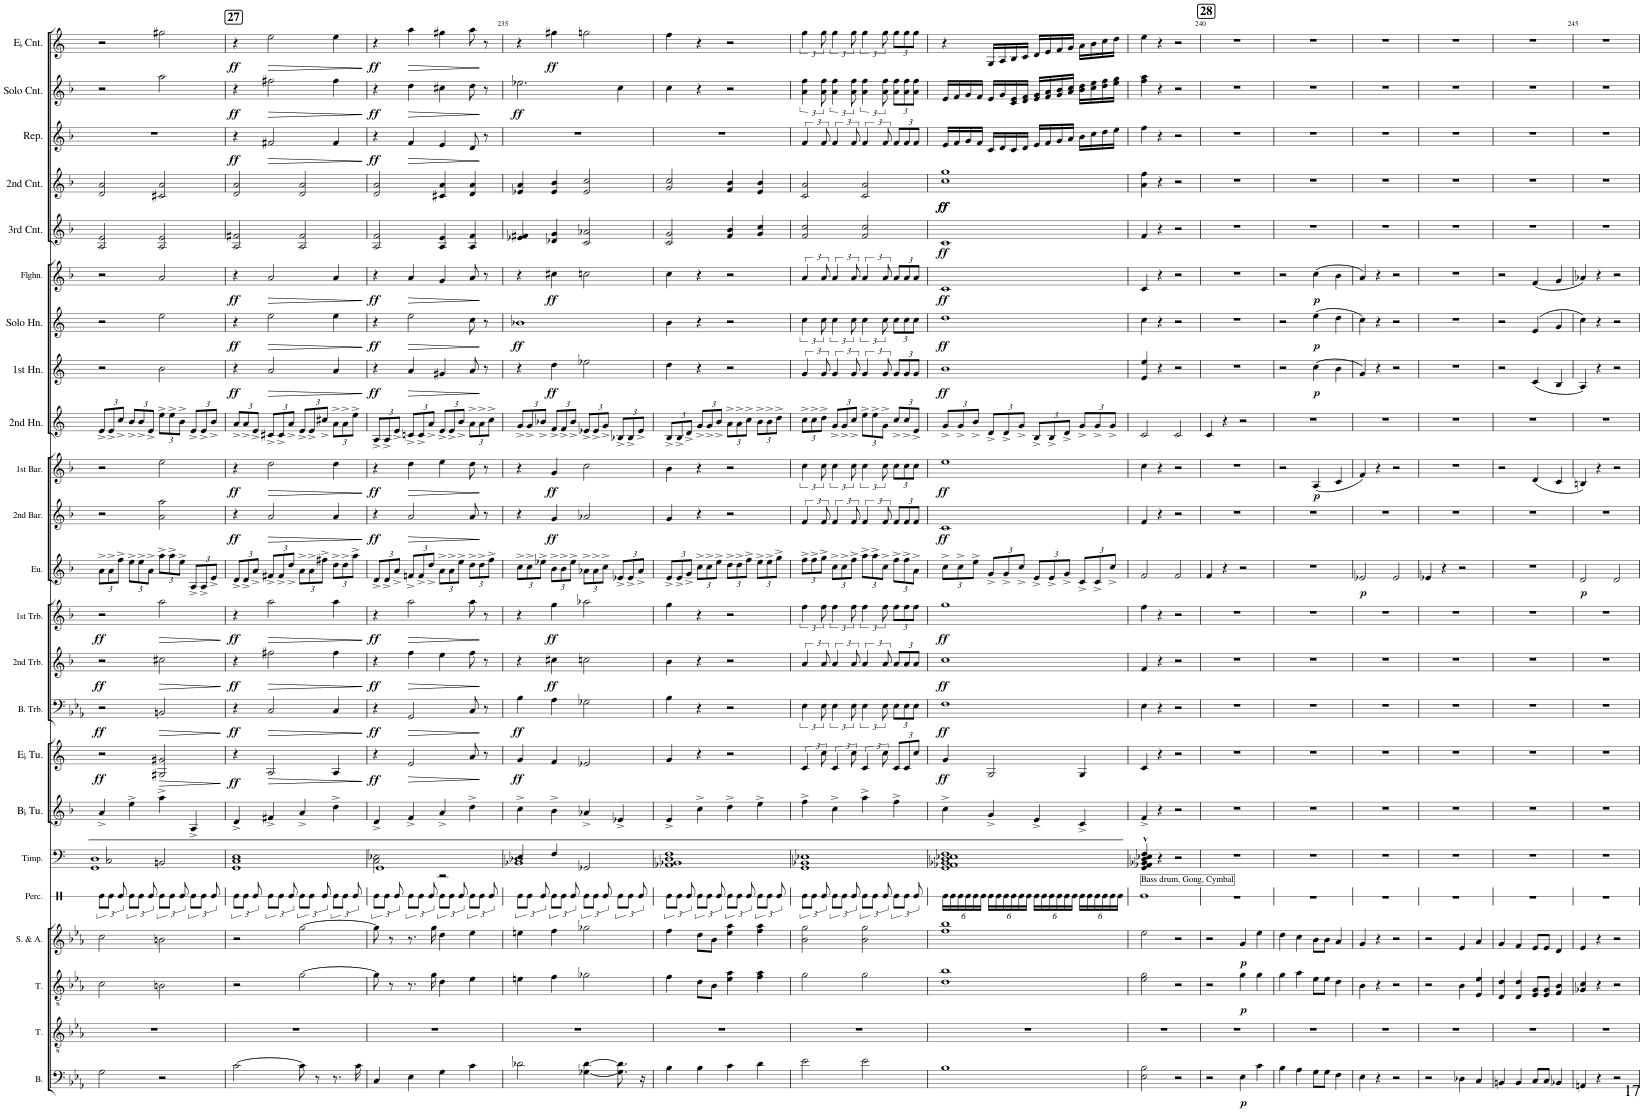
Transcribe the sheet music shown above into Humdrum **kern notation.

**kern	**dynam	**kern	**kern	**dynam	**kern	**dynam	**kern	**kern	**kern	**kern	**dynam	**kern	**dynam	**kern	**dynam	**kern	**dynam	**kern	**dynam	**kern	**dynam	**kern	**dynam	**kern	**kern	**dynam	**kern	**dynam	**kern	**dynam	**kern	**dynam	**kern	**dynam	**kern	**dynam	**kern	**dynam	**kern	**dynam
*part23	*part23	*part22	*part21	*part21	*part20	*part20	*part19	*part18	*part17	*part16	*part16	*part15	*part15	*part14	*part14	*part13	*part13	*part12	*part12	*part11	*part11	*part10	*part10	*part9	*part8	*part8	*part7	*part7	*part6	*part6	*part5	*part5	*part4	*part4	*part3	*part3	*part2	*part2	*part1	*part1
*staff23	*staff23	*staff22	*staff21	*staff21	*staff20	*staff20	*staff19	*staff18	*staff17	*staff16	*staff16	*staff15	*staff15	*staff14	*staff14	*staff13	*staff13	*staff12	*staff12	*staff11	*staff11	*staff10	*staff10	*staff9	*staff8	*staff8	*staff7	*staff7	*staff6	*staff6	*staff5	*staff5	*staff4	*staff4	*staff3	*staff3	*staff2	*staff2	*staff1	*staff1
*I"Bass	*	*I"Tenor	*I"Tenor	*	*I"Soprano Alto	*	*I"Percussion: Bass Drum, Gong, Cymbal	*I"6 Timpani	*I"BaccidentalFlat Tuba	*I"EaccidentalFlat Tuba	*	*I"Bass Trombone	*	*I"2nd Trombone	*	*I"1st Trombone	*	*I"Euphonium	*	*I"2nd Baritone	*	*I"1st Baritone	*	*I"2nd EaccidentalFlat Horn	*I"1st EaccidentalFlat Horn	*	*I"Solo EaccidentalFlat Horn	*	*I"Flugelhorn	*	*I"3rd BaccidentalFlat Cornet	*	*I"2nd BaccidentalFlat Cornet	*	*I"Repiano BaccidentalFlat Cornet	*	*I"Solo BaccidentalFlat Cornet	*	*I"EaccidentalFlat Cornet	*
*I'B.	*	*I'T.	*I'T.	*	*	*	*I'Perc.	*I'Timp.	*I'BaccidentalFlat Tu.	*I'EaccidentalFlat Tu.	*	*I'B. Trb.	*	*I'2nd Trb.	*	*I'1st Trb.	*	*I'Eu.	*	*I'2nd Bar.	*	*I'1st Bar.	*	*I'2nd Hn.	*I'1st Hn.	*	*I'Solo Hn.	*	*I'Flghn.	*	*I'3rd Cnt.	*	*I'2nd Cnt.	*	*I'Rep.	*	*I'Solo Cnt.	*	*I'EaccidentalFlat Cnt.	*
!!LO:PB:g=z
*clefF4	*	*clefGv2	*clefGv2	*	*clefG2	*	*clefX	*clefF4	*clefG2	*clefG2	*	*clefF4	*	*clefG2	*	*clefG2	*	*clefG2	*	*clefG2	*	*clefG2	*	*clefG2	*clefG2	*	*clefG2	*	*clefG2	*	*clefG2	*	*clefG2	*	*clefG2	*	*clefG2	*	*clefG2	*
*	*	*	*	*	*	*	*	*	*Trd15c26	*Trd12c21	*	*	*	*Trd8c14	*	*Trd8c14	*	*Trd8c14	*	*Trd8c14	*	*Trd8c14	*	*Trd5c9	*Trd5c9	*	*Trd5c9	*	*Trd1c2	*	*Trd1c2	*	*Trd1c2	*	*Trd1c2	*	*Trd1c2	*	*Trd-2c-3	*
*k[b-e-a-]	*	*k[b-e-a-]	*k[b-e-a-]	*	*k[b-e-a-]	*	*k[]	*k[]	*k[b-]	*k[]	*	*k[b-e-a-]	*	*k[b-]	*	*k[b-]	*	*k[b-]	*	*k[b-]	*	*k[b-]	*	*k[]	*k[]	*	*k[]	*	*k[b-]	*	*k[b-]	*	*k[b-]	*	*k[b-]	*	*k[b-]	*	*k[]	*
*M4/4	*	*M4/4	*M4/4	*	*M4/4	*	*M4/4	*M4/4	*M4/4	*M4/4	*	*M4/4	*	*M4/4	*	*M4/4	*	*M4/4	*	*M4/4	*	*M4/4	*	*M4/4	*M4/4	*	*M4/4	*	*M4/4	*	*M4/4	*	*M4/4	*	*M4/4	*	*M4/4	*	*M4/4	*
=232	=232	=232	=232	=232	=232	=232	=232	=232	=232	=232	=232	=232	=232	=232	=232	=232	=232	=232	=232	=232	=232	=232	=232	=232	=232	=232	=232	=232	=232	=232	=232	=232	=232	=232	=232	=232	=232	=232	=232	=232
*	*	*	*	*	*	*	*	*^	*	*	*	*	*	*	*	*	*	*	*	*	*	*	*	*	*	*	*	*	*	*	*	*	*	*	*	*	*	*	*	*
*	*	*	*	*	*	*	*	*	*	*	*	*	*	*	*	*	*	*	*Xbrackettup	*	*	*	*	*	*Xbrackettup	*	*	*	*	*	*	*	*	*	*	*	*	*	*	*	*
!	!	!	!	!	!	!	!	!	!	!	!	!LO:DY:b	!	!LO:DY:b	!	!LO:DY:b	!	!LO:DY:b	!	!	!	!	!	!	!	!	!	!	!	!	!	!	!	!	!	!	!	!	!	!	!
2G\	.	1r	2c\	.	2cc\	.	12Re\L	2C/	1GG 1D	4a^/	2r	ff	2r	ff	2r	ff	2r	ff	12a^\L	.	2r	.	2r	.	12e^/L	2r	.	2r	.	2r	.	2A/ 2e/	.	2d/ 2a/	.	1r	.	2r	.	2r	.
.	.	.	.	.	.	.	12Re\J	.	.	.	.	.	.	.	.	.	.	.	12a^\	.	.	.	.	.	12e^/	.	.	.	.	.	.	.	.	.	.	.	.	.	.	.	.
.	.	.	.	.	.	.	12Re/	.	.	.	.	.	.	.	.	.	.	.	12ff^\J	.	.	.	.	.	12cc^/J	.	.	.	.	.	.	.	.	.	.	.	.	.	.	.	.
.	.	.	.	.	.	.	12Re\L	.	.	4ee^\	.	.	.	.	.	.	.	.	12ee^\L	.	.	.	.	.	12b^/L	.	.	.	.	.	.	.	.	.	.	.	.	.	.	.	.
.	.	.	.	.	.	.	12Re\J	.	.	.	.	.	.	.	.	.	.	.	12ee^\	.	.	.	.	.	12b^/	.	.	.	.	.	.	.	.	.	.	.	.	.	.	.	.
.	.	.	.	.	.	.	12Re/	.	.	.	.	.	.	.	.	.	.	.	12a^\J	.	.	.	.	.	12e^/J	.	.	.	.	.	.	.	.	.	.	.	.	.	.	.	.
!	!	!	!	!	!	!	!	!	!	!	!	!LO:HP:b	!	!LO:HP:b	!	!LO:HP:b	!	!LO:HP:b	!	!	!	!	!	!	!	!	!	!	!	!	!	!	!	!	!	!	!	!	!	!	!
2r	.	.	2Bn\	.	2bn\	.	12Re\L	2BBn/	.	4aa^\	2G#X/ 2g#X/	>	2BBn/	>	2cc#X\	>	2aa\	>	12aa^\L	.	2a\ 2aa\	.	2ee\	.	12ee^\L	2b\	.	2ee\	.	2a/	.	2A/ 2e/	.	2c#X/ 2a/	.	.	.	2aa\	.	2gg#X\	.
.	.	.	.	.	.	.	12Re\J	.	.	.	.	.	.	.	.	.	.	.	12aa^\	.	.	.	.	.	12ee^\	.	.	.	.	.	.	.	.	.	.	.	.	.	.	.	.
.	.	.	.	.	.	.	12Re/	.	.	.	.	.	.	.	.	.	.	.	12ee^\J	.	.	.	.	.	12b^\J	.	.	.	.	.	.	.	.	.	.	.	.	.	.	.	.
.	.	.	.	.	.	.	12Re\L	.	.	4A^/	.	.	.	.	.	.	.	.	12A^/L	.	.	.	.	.	12e^/L	.	.	.	.	.	.	.	.	.	.	.	.	.	.	.	.
.	.	.	.	.	.	.	12Re\J	.	.	.	.	.	.	.	.	.	.	.	12A^/	.	.	.	.	.	12e^/	.	.	.	.	.	.	.	.	.	.	.	.	.	.	.	.
.	.	.	.	.	.	.	12Re/	.	.	.	.	.	.	.	.	.	.	.	12e^/J	.	.	.	.	.	12b^/J	.	.	.	.	.	.	.	.	.	.	.	.	.	.	.	.
*	*	*	*	*	*	*	*	*v	*v	*	*	*	*	*	*	*	*	*	*	*	*	*	*	*	*	*	*	*	*	*	*	*	*	*	*	*	*	*	*	*	*
.	.	.	.	.	.	.	.	.	.	.	]	.	]	.	]	.	]	.	.	.	.	.	.	.	.	.	.	.	.	.	.	.	.	.	.	.	.	.	.	.
=233	=233	=233	=233	=233	=233	=233	=233	=233	=233	=233	=233	=233	=233	=233	=233	=233	=233	=233	=233	=233	=233	=233	=233	=233	=233	=233	=233	=233	=233	=233	=233	=233	=233	=233	=233	=233	=233	=233	=233	=233
!	!	!	!	!	!	!	!	!	!	!	!	!	!	!	!	!	!	!	!	!	!	!	!	!	!	!	!	!	!	!	!	!	!	!	!	!	!	!	!LO:TX:a:B:t=27	!
!	!	!	!	!	!	!	!	!	!	!	!LO:DY:b	!	!LO:DY:b	!	!LO:DY:b	!	!LO:DY:b	!	!	!	!LO:DY:b	!	!LO:DY:b	!	!	!LO:DY:b	!	!LO:DY:b	!	!LO:DY:b	!	!	!	!	!	!LO:DY:b	!	!LO:DY:b	!	!LO:DY:b
[2c\	.	1r	2r	.	2r	.	12Re\L	1GG 1C 1E	4d^/	4r	ff	4r	ff	4r	ff	4r	ff	12d^/L	.	4r	ff	4r	ff	12a^/L	4r	ff	4r	ff	4r	ff	2A/ 2f#X/	.	2d/ 2a/	.	4r	ff	4r	ff	4r	ff
.	.	.	.	.	.	.	12Re\J	.	.	.	.	.	.	.	.	.	.	12d^/	.	.	.	.	.	12a^/	.	.	.	.	.	.	.	.	.	.	.	.	.	.	.	.
.	.	.	.	.	.	.	12Re/	.	.	.	.	.	.	.	.	.	.	12a^/J	.	.	.	.	.	12e^/J	.	.	.	.	.	.	.	.	.	.	.	.	.	.	.	.
!	!	!	!	!	!	!	!	!	!	!	!LO:HP:b	!	!LO:HP:b	!	!LO:HP:b	!	!LO:HP:b	!	!	!	!LO:HP:b	!	!LO:HP:b	!	!	!LO:HP:b	!	!LO:HP:b	!	!LO:HP:b	!	!	!	!	!	!LO:HP:b	!	!LO:HP:b	!	!LO:HP:b
.	.	.	.	.	.	.	12Re\L	.	4f#X^/	2A/	>	2C/	>	2ff#X\	>	2aa\	>	12f#X^/L	.	2a/	>	2dd\	>	12c#X^/L	2a/	>	2ee\	>	2a/	>	.	.	.	.	2f#X/	>	2ff#X\	>	2ee\	>
.	.	.	.	.	.	.	12Re\J	.	.	.	.	.	.	.	.	.	.	12f#^/	.	.	.	.	.	12c#^/	.	.	.	.	.	.	.	.	.	.	.	.	.	.	.	.
.	.	.	.	.	.	.	12Re/	.	.	.	.	.	.	.	.	.	.	12dd^/J	.	.	.	.	.	12a^/J	.	.	.	.	.	.	.	.	.	.	.	.	.	.	.	.
8c\]	.	.	[2g\	.	[2gg\	.	12Re\L	.	4a^/	.	.	.	.	.	.	.	.	12a^\L	.	.	.	.	.	12e^/L	.	.	.	.	.	.	2A/ 2f#/	.	2d/ 2a/	.	.	.	.	.	.	.
.	.	.	.	.	.	.	12Re\J	.	.	.	.	.	.	.	.	.	.	12a^\	.	.	.	.	.	12e^/	.	.	.	.	.	.	.	.	.	.	.	.	.	.	.	.
8r	.	.	.	.	.	.	.	.	.	.	.	.	.	.	.	.	.	.	.	.	.	.	.	.	.	.	.	.	.	.	.	.	.	.	.	.	.	.	.	.
.	.	.	.	.	.	.	12Re/	.	.	.	.	.	.	.	.	.	.	12ff#X^\J	.	.	.	.	.	12cc#X^/J	.	.	.	.	.	.	.	.	.	.	.	.	.	.	.	.
8.r	.	.	.	.	.	.	12Re\L	.	4dd^\	4A/	.	4C/	.	4ff#\	.	4aa\	.	12dd^\L	.	4a/	.	4dd\	.	12a^\L	4a/	.	4ee\	.	4a/	.	.	.	.	.	4f#/	.	4ff#\	.	4ee\	.
.	.	.	.	.	.	.	12Re\J	.	.	.	.	.	.	.	.	.	.	12dd^\	.	.	.	.	.	12a^\	.	.	.	.	.	.	.	.	.	.	.	.	.	.	.	.
.	.	.	.	.	.	.	12Re/	.	.	.	.	.	.	.	.	.	.	12aa^\J	.	.	.	.	.	12ee^\J	.	.	.	.	.	.	.	.	.	.	.	.	.	.	.	.
16c\	.	.	.	.	.	.	.	.	.	.	.	.	.	.	.	.	.	.	.	.	.	.	.	.	.	.	.	.	.	.	.	.	.	.	.	.	.	.	.	.
.	.	.	.	.	.	.	.	.	.	.	]	.	]	.	]	.	]	.	.	.	]	.	]	.	.	]	.	]	.	]	.	.	.	.	.	]	.	]	.	]
=234	=234	=234	=234	=234	=234	=234	=234	=234	=234	=234	=234	=234	=234	=234	=234	=234	=234	=234	=234	=234	=234	=234	=234	=234	=234	=234	=234	=234	=234	=234	=234	=234	=234	=234	=234	=234	=234	=234	=234	=234
*	*	*	*	*	*	*	*	*^	*	*	*	*	*	*	*	*	*	*	*	*	*	*	*	*	*	*	*	*	*	*	*	*	*	*	*	*	*	*	*	*
!	!	!	!	!	!	!	!	!	!	!	!	!LO:DY:b	!	!LO:DY:b	!	!LO:DY:b	!	!LO:DY:b	!	!	!	!LO:DY:b	!	!LO:DY:b	!	!	!LO:DY:b	!	!LO:DY:b	!	!LO:DY:b	!	!	!	!	!	!LO:DY:b	!	!LO:DY:b	!	!LO:DY:b
4C/	.	1r	8g\]	.	8gg\]	.	12Re\L	1GG	2C\ 2E-X\	4d^/	4r	ff	4r	ff	4r	ff	4r	ff	12d^/L	.	4r	ff	4r	ff	12A^/L	4r	ff	4r	ff	4r	ff	2A/ 2f/	.	2d/ 2a/	.	4r	ff	4r	ff	4r	ff
.	.	.	.	.	.	.	12Re\J	.	.	.	.	.	.	.	.	.	.	.	12d^/	.	.	.	.	.	12A^/	.	.	.	.	.	.	.	.	.	.	.	.	.	.	.	.
.	.	.	8r	.	8r	.	.	.	.	.	.	.	.	.	.	.	.	.	.	.	.	.	.	.	.	.	.	.	.	.	.	.	.	.	.	.	.	.	.	.	.
.	.	.	.	.	.	.	12Re/	.	.	.	.	.	.	.	.	.	.	.	12a^/J	.	.	.	.	.	12e^/J	.	.	.	.	.	.	.	.	.	.	.	.	.	.	.	.
!	!	!	!	!	!	!	!	!	!	!	!	!LO:HP:b	!	!LO:HP:b	!	!LO:HP:b	!	!LO:HP:b	!	!	!	!LO:HP:b	!	!LO:HP:b	!	!	!LO:HP:b	!	!LO:HP:b	!	!LO:HP:b	!	!	!	!	!	!LO:HP:b	!	!LO:HP:b	!	!LO:HP:b
4E-\	.	.	8.r	.	8.r	.	12Re\L	.	.	4f^/	2e/	>	2GG/	>	4ff\	>	2aa\	>	12fn^/L	.	2a/	>	4dd\	>	12cn^/L	4a/	>	2ee\	>	4a/	>	.	.	.	.	4f/	>	4dd\	>	4aa\	>
.	.	.	.	.	.	.	12Re\J	.	.	.	.	.	.	.	.	.	.	.	12f^/	.	.	.	.	.	12c^/	.	.	.	.	.	.	.	.	.	.	.	.	.	.	.	.
.	.	.	.	.	.	.	12Re/	.	.	.	.	.	.	.	.	.	.	.	12dd^/J	.	.	.	.	.	12a^/J	.	.	.	.	.	.	.	.	.	.	.	.	.	.	.	.
.	.	.	16g\	.	16gg\	.	.	.	.	.	.	.	.	.	.	.	.	.	.	.	.	.	.	.	.	.	.	.	.	.	.	.	.	.	.	.	.	.	.	.	.
4G\	.	.	4d\	.	4dd\	.	12Re\L	.	2r	4a^/	.	.	.	.	4ee\	.	.	.	12a^\L	.	.	.	4ee\	.	12e^/L	4g#X/	.	.	.	4g/	.	4A/ 4e/	.	4c#X/ 4a/	.	4e/	.	4cc#X\	.	4gg#X\	.
.	.	.	.	.	.	.	12Re\J	.	.	.	.	.	.	.	.	.	.	.	12a^\	.	.	.	.	.	12e^/	.	.	.	.	.	.	.	.	.	.	.	.	.	.	.	.
.	.	.	.	.	.	.	12Re/	.	.	.	.	.	.	.	.	.	.	.	12ee^\J	.	.	.	.	.	12b^/J	.	.	.	.	.	.	.	.	.	.	.	.	.	.	.	.
4c\	.	.	4e-\	.	4ee-\	.	12Re\L	.	.	4dd^\	8a/	.	8C/	.	8ff\	.	8aa\	.	12dd^\L	.	8a/	.	8dd\	.	12a^\L	8a/	.	8cc\	.	8a/	.	4A/ 4f/	.	4d/ 4a/	.	8d/	.	8dd\	.	8aa\	.
.	.	.	.	.	.	.	12Re\J	.	.	.	.	.	.	.	.	.	.	.	12dd^\	.	.	.	.	.	12a^\	.	.	.	.	.	.	.	.	.	.	.	.	.	.	.	.
.	.	.	.	.	.	.	.	.	.	.	8r	]	8r	]	8r	]	8r	]	.	.	8r	]	8r	]	.	8r	]	8r	]	8r	]	.	.	.	.	8r	]	8r	]	8r	]
.	.	.	.	.	.	.	12Re/	.	.	.	.	.	.	.	.	.	.	.	12ff^\J	.	.	.	.	.	12cc^\J	.	.	.	.	.	.	.	.	.	.	.	.	.	.	.	.
=235	=235	=235	=235	=235	=235	=235	=235	=235	=235	=235	=235	=235	=235	=235	=235	=235	=235	=235	=235	=235	=235	=235	=235	=235	=235	=235	=235	=235	=235	=235	=235	=235	=235	=235	=235	=235	=235	=235	=235	=235	=235
!	!	!	!	!	!	!	!	!	!	!	!	!LO:DY:b	!	!LO:DY:b	!	!	!	!	!	!	!	!	!	!	!	!	!	!	!LO:DY:b	!	!	!	!	!	!	!	!	!	!LO:DY:b	!	!
2d-X\	.	1r	4en\	.	4een\	.	12Re\L	4E/	1BB-X 1D-X	4cc^\	4g/	ff	4B-\	ff	4r	.	4r	.	12cc^\L	.	4r	.	4r	.	12g^/L	4r	.	1b-X	ff	4r	.	4e-X/ 4f#X/	.	4e-X/ 4a/	.	1r	.	2.ee-X\	ff	4r	.
.	.	.	.	.	.	.	12Re\J	.	.	.	.	.	.	.	.	.	.	.	12cc^\	.	.	.	.	.	12g^/	.	.	.	.	.	.	.	.	.	.	.	.	.	.	.	.
.	.	.	.	.	.	.	12Re/	.	.	.	.	.	.	.	.	.	.	.	12ee-X^\J	.	.	.	.	.	12b-X^/J	.	.	.	.	.	.	.	.	.	.	.	.	.	.	.	.
!	!	!	!	!	!	!	!	!	!	!	!	!	!	!	!	!LO:DY:b	!	!LO:DY:b	!	!	!	!LO:DY:b	!	!LO:DY:b	!	!	!LO:DY:b	!	!	!	!LO:DY:b	!	!	!	!	!	!	!	!	!	!LO:DY:b
.	.	.	4f\	.	4ff\	.	12Re\L	4F/	.	4b-^\	4f/	.	4A-\	.	4cc#X\	ff	4gg\	ff	12b-^\L	.	4g/	ff	4g/	ff	12f^/L	4dd\	ff	.	.	4cc#X\	ff	4d-X/ 4g/	.	4e-/ 4b-/	.	.	.	.	.	4gg#X\	ff
.	.	.	.	.	.	.	12Re\J	.	.	.	.	.	.	.	.	.	.	.	12b-^\	.	.	.	.	.	12f^/	.	.	.	.	.	.	.	.	.	.	.	.	.	.	.	.
.	.	.	.	.	.	.	12Re/	.	.	.	.	.	.	.	.	.	.	.	12ee-^\J	.	.	.	.	.	12b-^/J	.	.	.	.	.	.	.	.	.	.	.	.	.	.	.	.
[4G-X\ [4d-\	.	.	2g-X\	.	2gg-X\	.	12Re\L	2GG-X/	.	4a-X^/	2e-X/	.	2G-X\	.	2ccn\	.	2aa-X\	.	12a-X^\L	.	2a-X/	.	2cc\	.	12e-X^/L	2ee-X\	.	.	.	2ccn\	.	2c/ 2a-X/	.	2e-/ 2cc/	.	.	.	.	.	2ggn\	.
.	.	.	.	.	.	.	12Re\J	.	.	.	.	.	.	.	.	.	.	.	12a-^\	.	.	.	.	.	12e-^/	.	.	.	.	.	.	.	.	.	.	.	.	.	.	.	.
.	.	.	.	.	.	.	12Re/	.	.	.	.	.	.	.	.	.	.	.	12cc^\J	.	.	.	.	.	12g^/J	.	.	.	.	.	.	.	.	.	.	.	.	.	.	.	.
8.G-\] 8.d-\]	.	.	.	.	.	.	12Re\L	.	.	4e-X^/	.	.	.	.	.	.	.	.	12e-X^/L	.	.	.	.	.	12B-X^/L	.	.	.	.	.	.	.	.	.	.	.	.	4cc\	.	.	.
.	.	.	.	.	.	.	12Re\J	.	.	.	.	.	.	.	.	.	.	.	12e-^/	.	.	.	.	.	12B-^/	.	.	.	.	.	.	.	.	.	.	.	.	.	.	.	.
.	.	.	.	.	.	.	12Re/	.	.	.	.	.	.	.	.	.	.	.	12a-^/J	.	.	.	.	.	12e-^/J	.	.	.	.	.	.	.	.	.	.	.	.	.	.	.	.
16r	.	.	.	.	.	.	.	.	.	.	.	.	.	.	.	.	.	.	.	.	.	.	.	.	.	.	.	.	.	.	.	.	.	.	.	.	.	.	.	.	.
*	*	*	*	*	*	*	*	*v	*v	*	*	*	*	*	*	*	*	*	*	*	*	*	*	*	*	*	*	*	*	*	*	*	*	*	*	*	*	*	*	*	*
=236	=236	=236	=236	=236	=236	=236	=236	=236	=236	=236	=236	=236	=236	=236	=236	=236	=236	=236	=236	=236	=236	=236	=236	=236	=236	=236	=236	=236	=236	=236	=236	=236	=236	=236	=236	=236	=236	=236	=236	=236
4B-\	.	1r	4f\	.	4ff\	.	12Re\L	1AA-X 1BB-X 1D 1F	4e^/	4g/	.	4B-\	.	4b-\	.	4gg\	.	12e^/L	.	4g/	.	4b-\	.	12B^/L	4dd\	.	4b\	.	4cc\	.	2c/ 2g/	.	2g/ 2cc/	.	1r	.	4cc\	.	4ff\	.
.	.	.	.	.	.	.	12Re\J	.	.	.	.	.	.	.	.	.	.	12e^/	.	.	.	.	.	12B^/	.	.	.	.	.	.	.	.	.	.	.	.	.	.	.	.
.	.	.	.	.	.	.	12Re/	.	.	.	.	.	.	.	.	.	.	12g^/J	.	.	.	.	.	12d^/J	.	.	.	.	.	.	.	.	.	.	.	.	.	.	.	.
4B-\	.	.	8d\L	.	8dd\L	.	12Re\L	.	4cc^\	4r	.	4r	.	4r	.	4r	.	12cc^\L	.	4r	.	4r	.	12g^/L	4r	.	4r	.	4r	.	.	.	.	.	.	.	4r	.	4r	.
.	.	.	.	.	.	.	12Re\J	.	.	.	.	.	.	.	.	.	.	12cc^\	.	.	.	.	.	12g^/	.	.	.	.	.	.	.	.	.	.	.	.	.	.	.	.
.	.	.	8B-\J	.	8b-\J	.	.	.	.	.	.	.	.	.	.	.	.	.	.	.	.	.	.	.	.	.	.	.	.	.	.	.	.	.	.	.	.	.	.	.
.	.	.	.	.	.	.	12Re/	.	.	.	.	.	.	.	.	.	.	12ee^\J	.	.	.	.	.	12b^/J	.	.	.	.	.	.	.	.	.	.	.	.	.	.	.	.
4c\	.	.	4e-\ 4a-\	.	4ee-\ 4aa-\	.	12Re\L	.	4dd^\	2r	.	2r	.	2r	.	2r	.	12dd^\L	.	2r	.	2r	.	12a^\L	2r	.	2r	.	2r	.	4f/ 4b-/	.	4f/ 4b-/	.	.	.	2r	.	2r	.
.	.	.	.	.	.	.	12Re\J	.	.	.	.	.	.	.	.	.	.	12dd^\	.	.	.	.	.	12a^\	.	.	.	.	.	.	.	.	.	.	.	.	.	.	.	.
.	.	.	.	.	.	.	12Re/	.	.	.	.	.	.	.	.	.	.	12ff^\J	.	.	.	.	.	12cc^\J	.	.	.	.	.	.	.	.	.	.	.	.	.	.	.	.
4d\	.	.	4f\ 4a-\	.	4ff\ 4aa-\	.	12Re\L	.	4ee^\	.	.	.	.	.	.	.	.	12ee^\L	.	.	.	.	.	12b^\L	.	.	.	.	.	.	4g/ 4cc/	.	4e/ 4b-/	.	.	.	.	.	.	.
.	.	.	.	.	.	.	12Re\J	.	.	.	.	.	.	.	.	.	.	12ee^\	.	.	.	.	.	12b^\	.	.	.	.	.	.	.	.	.	.	.	.	.	.	.	.
.	.	.	.	.	.	.	12Re/	.	.	.	.	.	.	.	.	.	.	12gg^\J	.	.	.	.	.	12dd^\J	.	.	.	.	.	.	.	.	.	.	.	.	.	.	.	.
=237	=237	=237	=237	=237	=237	=237	=237	=237	=237	=237	=237	=237	=237	=237	=237	=237	=237	=237	=237	=237	=237	=237	=237	=237	=237	=237	=237	=237	=237	=237	=237	=237	=237	=237	=237	=237	=237	=237	=237	=237
2e-\	.	1r	2g\	.	2b-\ 2gg\	.	12Re\L	1GG 1BB-X 1E-X	4ff^\	6c/	.	6E-\	.	6a/	.	6ff\	.	12ff^\L	.	6f/	.	6cc\	.	12cc^\L	6g/	.	6cc\	.	6a/	.	2f/ 2cc/	.	2c/ 2a/	.	6f/	.	6a\ 6ff\	.	6gg\	.
.	.	.	.	.	.	.	12Re\J	.	.	.	.	.	.	.	.	.	.	12ff^\	.	.	.	.	.	12cc^\	.	.	.	.	.	.	.	.	.	.	.	.	.	.	.	.
.	.	.	.	.	.	.	12Re/	.	.	12cc\	.	12E-\	.	12a/	.	12ff\	.	12gg^\J	.	12f/	.	12cc\	.	12dd^\J	12g/	.	12cc\	.	12a/	.	.	.	.	.	12f/	.	12a\ 12ff\	.	12gg\	.
.	.	.	.	.	.	.	12Re\L	.	4cc^\	6c/	.	6E-\	.	6a/	.	6ff\	.	12cc^\L	.	6f/	.	6cc\	.	12g^/L	6g/	.	6cc\	.	6a/	.	.	.	.	.	6f/	.	6a\ 6ff\	.	6gg\	.
.	.	.	.	.	.	.	12Re\J	.	.	.	.	.	.	.	.	.	.	12cc^\	.	.	.	.	.	12g^/	.	.	.	.	.	.	.	.	.	.	.	.	.	.	.	.
.	.	.	.	.	.	.	12Re/	.	.	12cc\	.	12E-\	.	12a/	.	12ff\	.	12ff^\J	.	12f/	.	12cc\	.	12cc^/J	12g/	.	12cc\	.	12a/	.	.	.	.	.	12f/	.	12a\ 12ff\	.	12gg\	.
2e-\	.	.	2g\	.	2b-\ 2gg\	.	12Re\L	.	4aa^\	6c/	.	6E-\	.	6a/	.	6ff\	.	12aa^\L	.	6f/	.	6cc\	.	12ee^\L	6g/	.	6cc\	.	6a/	.	2f/ 2cc/	.	2c/ 2a/	.	6f/	.	6a\ 6ff\	.	6gg\	.
.	.	.	.	.	.	.	12Re\J	.	.	.	.	.	.	.	.	.	.	12aa^\	.	.	.	.	.	12ee^\	.	.	.	.	.	.	.	.	.	.	.	.	.	.	.	.
.	.	.	.	.	.	.	12Re/	.	.	12cc\	.	12E-\	.	12a/	.	12ff\	.	12cc^\J	.	12f/	.	12cc\	.	12g^\J	12g/	.	12cc\	.	12a/	.	.	.	.	.	12f/	.	12a\ 12ff\	.	12gg\	.
*	*	*	*	*	*	*	*	*	*	*Xbrackettup	*	*Xbrackettup	*	*Xbrackettup	*	*Xbrackettup	*	*	*	*Xbrackettup	*	*Xbrackettup	*	*	*Xbrackettup	*	*Xbrackettup	*	*Xbrackettup	*	*	*	*	*	*Xbrackettup	*	*Xbrackettup	*	*Xbrackettup	*
.	.	.	.	.	.	.	12Re\L	.	4ff^\	12c/L	.	12E-\L	.	12a/L	.	12ff\L	.	12ff^\L	.	12f/L	.	12cc\L	.	12cc^/L	12g/L	.	12cc\L	.	12a/L	.	.	.	.	.	12f/L	.	12a\ 12ff\L	.	12gg\L	.
.	.	.	.	.	.	.	12Re\J	.	.	12c/	.	12E-\	.	12a/	.	12ff\	.	12ff^\	.	12f/	.	12cc\	.	12cc^/	12g/	.	12cc\	.	12a/	.	.	.	.	.	12f/	.	12a\ 12ff\	.	12gg\	.
.	.	.	.	.	.	.	12Re/	.	.	12cc/J	.	12E-\J	.	12a/J	.	12ff\J	.	12a^\J	.	12f/J	.	12cc\J	.	12e^/J	12g/J	.	12cc\J	.	12a/J	.	.	.	.	.	12f/J	.	12a\ 12ff\J	.	12gg\J	.
=238	=238	=238	=238	=238	=238	=238	=238	=238	=238	=238	=238	=238	=238	=238	=238	=238	=238	=238	=238	=238	=238	=238	=238	=238	=238	=238	=238	=238	=238	=238	=238	=238	=238	=238	=238	=238	=238	=238	=238	=238
*	*	*	*	*	*	*	*Xbrackettup	*	*	*	*	*	*	*	*	*	*	*	*	*	*	*	*	*	*	*	*	*	*	*	*	*	*	*	*	*	*	*	*	*
!	!	!	!	!	!	!	!	!	!	!	!LO:DY:b	!	!LO:DY:b	!	!LO:DY:b	!	!LO:DY:b	!	!	!	!LO:DY:b	!	!LO:DY:b	!	!	!LO:DY:b	!	!LO:DY:b	!	!LO:DY:b	!	!LO:DY:b	!	!LO:DY:b	!	!	!	!	!	!
!	!	!	!	!	!	!	!	!	!	!	!	!	!	!	!	!	!	!	!	!	!	!	!	!	!	!	!	!	!	!	!	!	!	!LO:DY:n=1:b	!	!	!	!	!	!
1B-	.	1r	1d 1b-	.	1ff 1bb-	.	24Re\LL	1GG 1AA-X 1BB-X 1D 1E-X 1F	4cc^\	4g/	ff	1F	ff	1cc	ff	1gg	ff	12cc^\L	.	1c	ff	1ee	ff	12g^/L	1b	ff	1dd	ff	1c	ff	1c	ff	1cc 1gg	ff ff	16e/LL	.	16e/LL	.	4r	.
.	.	.	.	.	.	.	24Re\	.	.	.	.	.	.	.	.	.	.	.	.	.	.	.	.	.	.	.	.	.	.	.	.	.	.	.	.	.	.	.	.	.
.	.	.	.	.	.	.	.	.	.	.	.	.	.	.	.	.	.	.	.	.	.	.	.	.	.	.	.	.	.	.	.	.	.	.	16f/	.	16f/	.	.	.
.	.	.	.	.	.	.	24Re\	.	.	.	.	.	.	.	.	.	.	12cc^\	.	.	.	.	.	12g^/	.	.	.	.	.	.	.	.	.	.	.	.	.	.	.	.
.	.	.	.	.	.	.	24Re\	.	.	.	.	.	.	.	.	.	.	.	.	.	.	.	.	.	.	.	.	.	.	.	.	.	.	.	16g/	.	16g/	.	.	.
.	.	.	.	.	.	.	24Re\	.	.	.	.	.	.	.	.	.	.	12ee^\J	.	.	.	.	.	12b^/J	.	.	.	.	.	.	.	.	.	.	.	.	.	.	.	.
.	.	.	.	.	.	.	.	.	.	.	.	.	.	.	.	.	.	.	.	.	.	.	.	.	.	.	.	.	.	.	.	.	.	.	16f/JJ	.	16f/JJ	.	.	.
.	.	.	.	.	.	.	24Re\JJ	.	.	.	.	.	.	.	.	.	.	.	.	.	.	.	.	.	.	.	.	.	.	.	.	.	.	.	.	.	.	.	.	.
.	.	.	.	.	.	.	24Re\LL	.	4g^/	2G/	.	.	.	.	.	.	.	12g^/L	.	.	.	.	.	12d^/L	.	.	.	.	.	.	.	.	.	.	16c/LL	.	16e/LL	.	16G/LL	.
.	.	.	.	.	.	.	24Re\	.	.	.	.	.	.	.	.	.	.	.	.	.	.	.	.	.	.	.	.	.	.	.	.	.	.	.	.	.	.	.	.	.
.	.	.	.	.	.	.	.	.	.	.	.	.	.	.	.	.	.	.	.	.	.	.	.	.	.	.	.	.	.	.	.	.	.	.	16d/	.	16g/	.	16A/	.
.	.	.	.	.	.	.	24Re\	.	.	.	.	.	.	.	.	.	.	12g^/	.	.	.	.	.	12d^/	.	.	.	.	.	.	.	.	.	.	.	.	.	.	.	.
.	.	.	.	.	.	.	24Re\	.	.	.	.	.	.	.	.	.	.	.	.	.	.	.	.	.	.	.	.	.	.	.	.	.	.	.	16c/	.	16c/ 16e/	.	16B/	.
.	.	.	.	.	.	.	24Re\	.	.	.	.	.	.	.	.	.	.	12cc^/J	.	.	.	.	.	12g^/J	.	.	.	.	.	.	.	.	.	.	.	.	.	.	.	.
.	.	.	.	.	.	.	.	.	.	.	.	.	.	.	.	.	.	.	.	.	.	.	.	.	.	.	.	.	.	.	.	.	.	.	16d/JJ	.	16d/ 16f/JJ	.	16c/JJ	.
.	.	.	.	.	.	.	24Re\JJ	.	.	.	.	.	.	.	.	.	.	.	.	.	.	.	.	.	.	.	.	.	.	.	.	.	.	.	.	.	.	.	.	.
.	.	.	.	.	.	.	24Re\LL	.	4e^/	.	.	.	.	.	.	.	.	12e^/L	.	.	.	.	.	12B^/L	.	.	.	.	.	.	.	.	.	.	16e/LL	.	16e/ 16g/LL	.	16d/LL	.
.	.	.	.	.	.	.	24Re\	.	.	.	.	.	.	.	.	.	.	.	.	.	.	.	.	.	.	.	.	.	.	.	.	.	.	.	.	.	.	.	.	.
.	.	.	.	.	.	.	.	.	.	.	.	.	.	.	.	.	.	.	.	.	.	.	.	.	.	.	.	.	.	.	.	.	.	.	16f/	.	16f/ 16a/	.	16e/	.
.	.	.	.	.	.	.	24Re\	.	.	.	.	.	.	.	.	.	.	12e^/	.	.	.	.	.	12B^/	.	.	.	.	.	.	.	.	.	.	.	.	.	.	.	.
.	.	.	.	.	.	.	24Re\	.	.	.	.	.	.	.	.	.	.	.	.	.	.	.	.	.	.	.	.	.	.	.	.	.	.	.	16g/	.	16g/ 16b-/	.	16f/	.
.	.	.	.	.	.	.	24Re\	.	.	.	.	.	.	.	.	.	.	12g^/J	.	.	.	.	.	12d^/J	.	.	.	.	.	.	.	.	.	.	.	.	.	.	.	.
.	.	.	.	.	.	.	.	.	.	.	.	.	.	.	.	.	.	.	.	.	.	.	.	.	.	.	.	.	.	.	.	.	.	.	16a/JJ	.	16a/ 16cc/JJ	.	16g/JJ	.
.	.	.	.	.	.	.	24Re\JJ	.	.	.	.	.	.	.	.	.	.	.	.	.	.	.	.	.	.	.	.	.	.	.	.	.	.	.	.	.	.	.	.	.
.	.	.	.	.	.	.	24Re\LL	.	4c^/	4G/	.	.	.	.	.	.	.	12c^/L	.	.	.	.	.	12g^/L	.	.	.	.	.	.	.	.	.	.	16b-\LL	.	16b-\ 16dd\LL	.	16a\LL	.
.	.	.	.	.	.	.	24Re\	.	.	.	.	.	.	.	.	.	.	.	.	.	.	.	.	.	.	.	.	.	.	.	.	.	.	.	.	.	.	.	.	.
.	.	.	.	.	.	.	.	.	.	.	.	.	.	.	.	.	.	.	.	.	.	.	.	.	.	.	.	.	.	.	.	.	.	.	16cc\	.	16cc\ 16ee\	.	16b\	.
.	.	.	.	.	.	.	24Re\	.	.	.	.	.	.	.	.	.	.	12c^/	.	.	.	.	.	12g^/	.	.	.	.	.	.	.	.	.	.	.	.	.	.	.	.
.	.	.	.	.	.	.	24Re\	.	.	.	.	.	.	.	.	.	.	.	.	.	.	.	.	.	.	.	.	.	.	.	.	.	.	.	16dd\	.	16dd\ 16ff\	.	16cc\	.
.	.	.	.	.	.	.	24Re\	.	.	.	.	.	.	.	.	.	.	12cc^/J	.	.	.	.	.	12g^/J	.	.	.	.	.	.	.	.	.	.	.	.	.	.	.	.
.	.	.	.	.	.	.	.	.	.	.	.	.	.	.	.	.	.	.	.	.	.	.	.	.	.	.	.	.	.	.	.	.	.	.	16ee\JJ	.	16ee\ 16gg\JJ	.	16dd\JJ	.
.	.	.	.	.	.	.	24Re\JJ	.	.	.	.	.	.	.	.	.	.	.	.	.	.	.	.	.	.	.	.	.	.	.	.	.	.	.	.	.	.	.	.	.
=239	=239	=239	=239	=239	=239	=239	=239	=239	=239	=239	=239	=239	=239	=239	=239	=239	=239	=239	=239	=239	=239	=239	=239	=239	=239	=239	=239	=239	=239	=239	=239	=239	=239	=239	=239	=239	=239	=239	=239	=239
!	!	!	!	!	!	!	!LO:TX:a:t=Bass drum, Gong, Cymbal	!	!	!	!	!	!	!	!	!	!	!	!	!	!	!	!	!	!	!	!	!	!	!	!	!	!	!	!	!	!	!	!	!
2E-\ 2B-\	.	1r	2e-\ 2g\	.	2ee-\	.	1Re	4GG/^^ 4AA-X/^^ 4BB-X/^^ 4D/^^ 4E-X/^^ 4F/^^	4f^/	4c/	.	4E-\	.	4f/	.	4ff\	.	2f/	.	4f/	.	4cc\	.	2c/	4e/ 4ee/	.	4cc\	.	4c/	.	4f/	.	4a\ 4ff\	.	4ff\	.	4ff\ 4aa\	.	4ee\	.
.	.	.	.	.	.	.	.	4r	4r	4r	.	4r	.	4r	.	4r	.	.	.	4r	.	4r	.	.	4r	.	4r	.	4r	.	4r	.	4r	.	4r	.	4r	.	4r	.
2r	.	.	2r	.	2r	.	.	2r	2r	2r	.	2r	.	2r	.	2r	.	2f/	.	2r	.	2r	.	2c/	2r	.	2r	.	2r	.	2r	.	2r	.	2r	.	2r	.	2r	.
=240	=240	=240	=240	=240	=240	=240	=240	=240	=240	=240	=240	=240	=240	=240	=240	=240	=240	=240	=240	=240	=240	=240	=240	=240	=240	=240	=240	=240	=240	=240	=240	=240	=240	=240	=240	=240	=240	=240	=240	=240
!	!	!	!	!	!	!	!	!	!	!	!	!	!	!	!	!	!	!	!	!	!	!	!	!	!	!	!	!	!	!	!	!	!	!	!	!	!	!	!LO:TX:a:B:t=28	!
2r	.	1r	2r	.	2r	.	1r	1r	1r	1r	.	1r	.	1r	.	1r	.	4f/	.	1r	.	1r	.	4c/	1r	.	1r	.	1r	.	1r	.	1r	.	1r	.	1r	.	1r	.
.	.	.	.	.	.	.	.	.	.	.	.	.	.	.	.	.	.	4r	.	.	.	.	.	4r	.	.	.	.	.	.	.	.	.	.	.	.	.	.	.	.
!	!LO:DY:b	!	!	!LO:DY:b	!	!LO:DY:b	!	!	!	!	!	!	!	!	!	!	!	!	!	!	!	!	!	!	!	!	!	!	!	!	!	!	!	!	!	!	!	!	!	!
4E-\	p	.	4g\	p	4g/	p	.	.	.	.	.	.	.	.	.	.	.	2r	.	.	.	.	.	2r	.	.	.	.	.	.	.	.	.	.	.	.	.	.	.	.
4c\	.	.	4g\	.	4ee-\	.	.	.	.	.	.	.	.	.	.	.	.	.	.	.	.	.	.	.	.	.	.	.	.	.	.	.	.	.	.	.	.	.	.	.
=241	=241	=241	=241	=241	=241	=241	=241	=241	=241	=241	=241	=241	=241	=241	=241	=241	=241	=241	=241	=241	=241	=241	=241	=241	=241	=241	=241	=241	=241	=241	=241	=241	=241	=241	=241	=241	=241	=241	=241	=241
4B-\	.	1r	4g\	.	4dd\	.	1r	1r	1r	1r	.	1r	.	1r	.	1r	.	1r	.	1r	.	2r	.	1r	2r	.	2r	.	2r	.	1r	.	1r	.	1r	.	1r	.	1r	.
4A-\	.	.	4a-\	.	4cc\	.	.	.	.	.	.	.	.	.	.	.	.	.	.	.	.	.	.	.	.	.	.	.	.	.	.	.	.	.	.	.	.	.	.	.
!	!	!	!	!	!	!	!	!	!	!	!	!	!	!	!	!	!	!	!	!	!	!	!LO:DY:b	!	!	!LO:DY:b	!	!LO:DY:b	!	!LO:DY:b	!	!	!	!	!	!	!	!	!	!
8G\L	.	.	8e-\L	.	8b-\L	.	.	.	.	.	.	.	.	.	.	.	.	.	.	.	.	(4A/	p	.	(4cc\	p	(4ee\	p	(4cc\	p	.	.	.	.	.	.	.	.	.	.
8G\J	.	.	8e-\J	.	8b-\J	.	.	.	.	.	.	.	.	.	.	.	.	.	.	.	.	.	.	.	.	.	.	.	.	.	.	.	.	.	.	.	.	.	.	.
4F\	.	.	4d\	.	4a-/	.	.	.	.	.	.	.	.	.	.	.	.	.	.	.	.	4c/	.	.	4b\	.	4dd\	.	4b-\	.	.	.	.	.	.	.	.	.	.	.
=242	=242	=242	=242	=242	=242	=242	=242	=242	=242	=242	=242	=242	=242	=242	=242	=242	=242	=242	=242	=242	=242	=242	=242	=242	=242	=242	=242	=242	=242	=242	=242	=242	=242	=242	=242	=242	=242	=242	=242	=242
!	!	!	!	!	!	!	!	!	!	!	!	!	!	!	!	!	!	!	!LO:DY:b	!	!	!	!	!	!	!	!	!	!	!	!	!	!	!	!	!	!	!	!	!
4E-\	.	1r	4B-\	.	4g/	.	1r	1r	1r	1r	.	1r	.	1r	.	1r	.	2e-X/	p	1r	.	4f/)	.	1r	4g/)	.	4cc\)	.	4a/)	.	1r	.	1r	.	1r	.	1r	.	1r	.
4r	.	.	4r	.	4r	.	.	.	.	.	.	.	.	.	.	.	.	.	.	.	.	4r	.	.	4r	.	4r	.	4r	.	.	.	.	.	.	.	.	.	.	.
2r	.	.	2r	.	2r	.	.	.	.	.	.	.	.	.	.	.	.	2e-/	.	.	.	2r	.	.	2r	.	2r	.	2r	.	.	.	.	.	.	.	.	.	.	.
=243	=243	=243	=243	=243	=243	=243	=243	=243	=243	=243	=243	=243	=243	=243	=243	=243	=243	=243	=243	=243	=243	=243	=243	=243	=243	=243	=243	=243	=243	=243	=243	=243	=243	=243	=243	=243	=243	=243	=243	=243
2r	.	1r	2r	.	2r	.	1r	1r	1r	1r	.	1r	.	1r	.	1r	.	4e-X/	.	1r	.	1r	.	1r	1r	.	1r	.	1r	.	1r	.	1r	.	1r	.	1r	.	1r	.
.	.	.	.	.	.	.	.	.	.	.	.	.	.	.	.	.	.	4r	.	.	.	.	.	.	.	.	.	.	.	.	.	.	.	.	.	.	.	.	.	.
4D-X\	.	.	4B-\	.	4e-/	.	.	.	.	.	.	.	.	.	.	.	.	2r	.	.	.	.	.	.	.	.	.	.	.	.	.	.	.	.	.	.	.	.	.	.
4C/	.	.	4E-/ 4e-/	.	4a-/	.	.	.	.	.	.	.	.	.	.	.	.	.	.	.	.	.	.	.	.	.	.	.	.	.	.	.	.	.	.	.	.	.	.	.
=244	=244	=244	=244	=244	=244	=244	=244	=244	=244	=244	=244	=244	=244	=244	=244	=244	=244	=244	=244	=244	=244	=244	=244	=244	=244	=244	=244	=244	=244	=244	=244	=244	=244	=244	=244	=244	=244	=244	=244	=244
4BBn/	.	1r	4D/ 4d/	.	4g/	.	1r	1r	1r	1r	.	1r	.	1r	.	1r	.	1r	.	1r	.	2r	.	1r	2r	.	2r	.	2r	.	1r	.	1r	.	1r	.	1r	.	1r	.
4BB/	.	.	4D/ 4d/	.	4f/	.	.	.	.	.	.	.	.	.	.	.	.	.	.	.	.	.	.	.	.	.	.	.	.	.	.	.	.	.	.	.	.	.	.	.
8C/L	.	.	8E-/ 8G/L	.	8e-/L	.	.	.	.	.	.	.	.	.	.	.	.	.	.	.	.	(4d/	.	.	(4c/	.	(4e/	.	(4f/	.	.	.	.	.	.	.	.	.	.	.
8C/J	.	.	8E-/ 8G/J	.	8e-/J	.	.	.	.	.	.	.	.	.	.	.	.	.	.	.	.	.	.	.	.	.	.	.	.	.	.	.	.	.	.	.	.	.	.	.
4BB-X/	.	.	4F/ 4B-/	.	4d/	.	.	.	.	.	.	.	.	.	.	.	.	.	.	.	.	4c/	.	.	4B/	.	4g/	.	4g/	.	.	.	.	.	.	.	.	.	.	.
=245	=245	=245	=245	=245	=245	=245	=245	=245	=245	=245	=245	=245	=245	=245	=245	=245	=245	=245	=245	=245	=245	=245	=245	=245	=245	=245	=245	=245	=245	=245	=245	=245	=245	=245	=245	=245	=245	=245	=245	=245
!	!	!	!	!	!	!	!	!	!	!	!	!	!	!	!	!	!	!	!LO:DY:b	!	!	!	!	!	!	!	!	!	!	!	!	!	!	!	!	!	!	!	!	!
4AAn/	.	1r	4G-X/ 4c/	.	4e-/	.	1r	1r	1r	1r	.	1r	.	1r	.	1r	.	2d/	p	1r	.	4Bn/)	.	1r	4A/)	.	4cc\)	.	4a-X/)	.	1r	.	1r	.	1r	.	1r	.	1r	.
4r	.	.	4r	.	4r	.	.	.	.	.	.	.	.	.	.	.	.	.	.	.	.	4r	.	.	4r	.	4r	.	4r	.	.	.	.	.	.	.	.	.	.	.
2r	.	.	2r	.	2r	.	.	.	.	.	.	.	.	.	.	.	.	2d/	.	.	.	2r	.	.	2r	.	2r	.	2r	.	.	.	.	.	.	.	.	.	.	.
=	=	=	=	=	=	=	=	=	=	=	=	=	=	=	=	=	=	=	=	=	=	=	=	=	=	=	=	=	=	=	=	=	=	=	=	=	=	=	=	=
*-	*-	*-	*-	*-	*-	*-	*-	*-	*-	*-	*-	*-	*-	*-	*-	*-	*-	*-	*-	*-	*-	*-	*-	*-	*-	*-	*-	*-	*-	*-	*-	*-	*-	*-	*-	*-	*-	*-	*-	*-
